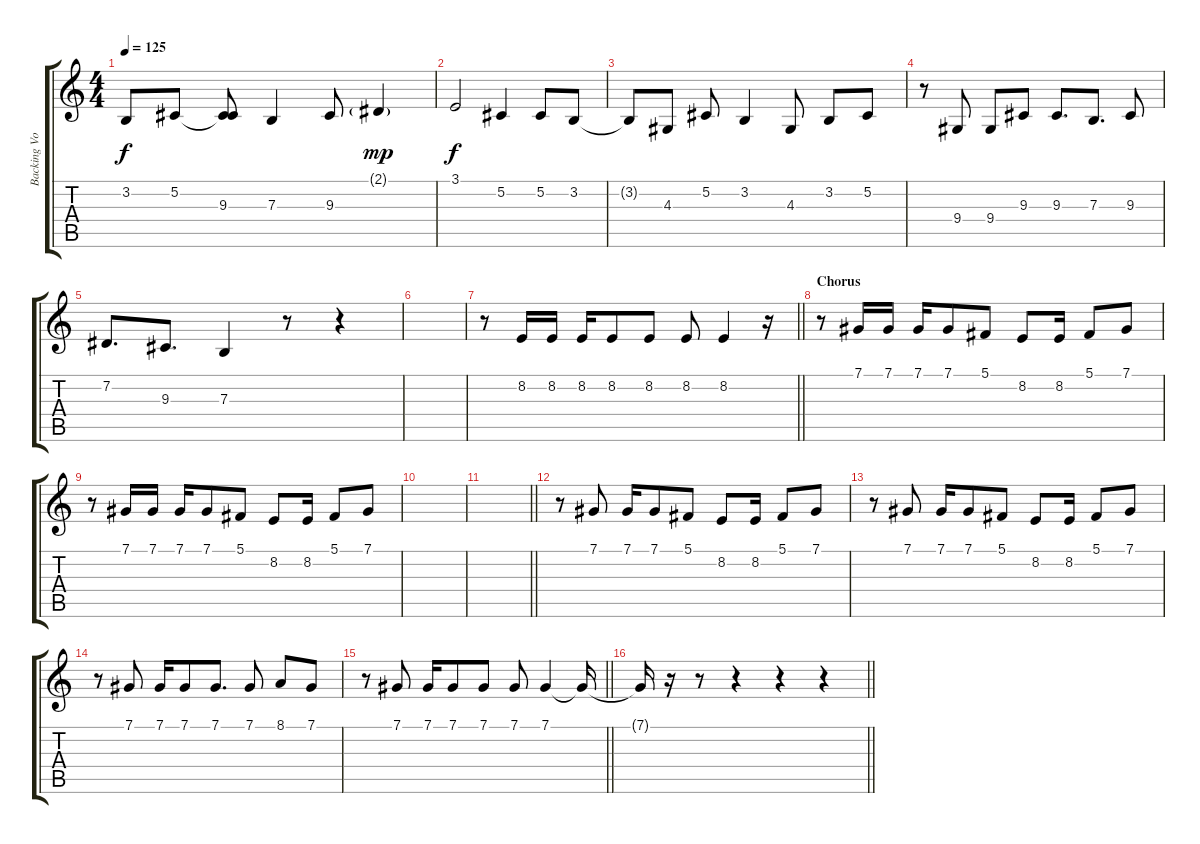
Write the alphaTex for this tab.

\track ("Backing Vocals" "Backing Vo") {instrument lead6voice}
\staff {score tabs}
\tuning (Db4 Ab3 E3 B2 Gb2 B1) {hide}
\ts (4 4)
\tempo 125
\clef g2
\ks c
3.2{t}.8{dy f} 5.2.8 (5.2{t} 9.3).8{volume 13 balance 4} 7.3.4 9.3.8 2.1{g}.4{dy mp volume 10 balance 8} |
3.1.2{dy f} 5.2.4 5.2.8 3.2.8 |
3.2{t}.8 4.3.8 5.2.8{volume 13 balance 12} 3.2.4 4.3.8 3.2.8 5.2.8 |
r.8{volume 10 balance 8} 9.4.8 9.4.8 9.3.8 9.3.8{d} 7.3.8{d} 9.3.8 |
7.2.8{d} 9.3.8{d} 7.3.4 r.8 r.4 |
|
\barLineRight lightlight
r.8{volume 13} 8.2.16 8.2.16 8.2.16 8.2.8 8.2.8 8.2.8 8.2.4 r.16 |
\section ("" "Chorus")
r.8 7.1.16 7.1.16 7.1.16 7.1.8 5.1.8 8.2.8 8.2.16 5.1.8 7.1.8 |
r.8 7.1.16 7.1.16 7.1.16 7.1.8 5.1.8 8.2.8 8.2.16 5.1.8 7.1.8 |
|
\barLineRight lightlight
|
r.8 7.1.8 7.1.16 7.1.8 5.1.8 8.2.8 8.2.16 5.1.8 7.1.8 |
r.8 7.1.8 7.1.16 7.1.8 5.1.8 8.2.8 8.2.16 5.1.8 7.1.8 |
r.8 7.1.8 7.1.16 7.1.8 7.1.8{d} 7.1.8 8.1.8 7.1.8 |
\barLineRight lightlight
r.8 7.1.8 7.1.16 7.1.8 7.1.8 7.1.8 7.1.4 7.1{t}.16 |
\barLineRight lightlight
7.1{t}.16 r.16 r.8 r.4 r.4 r.4
